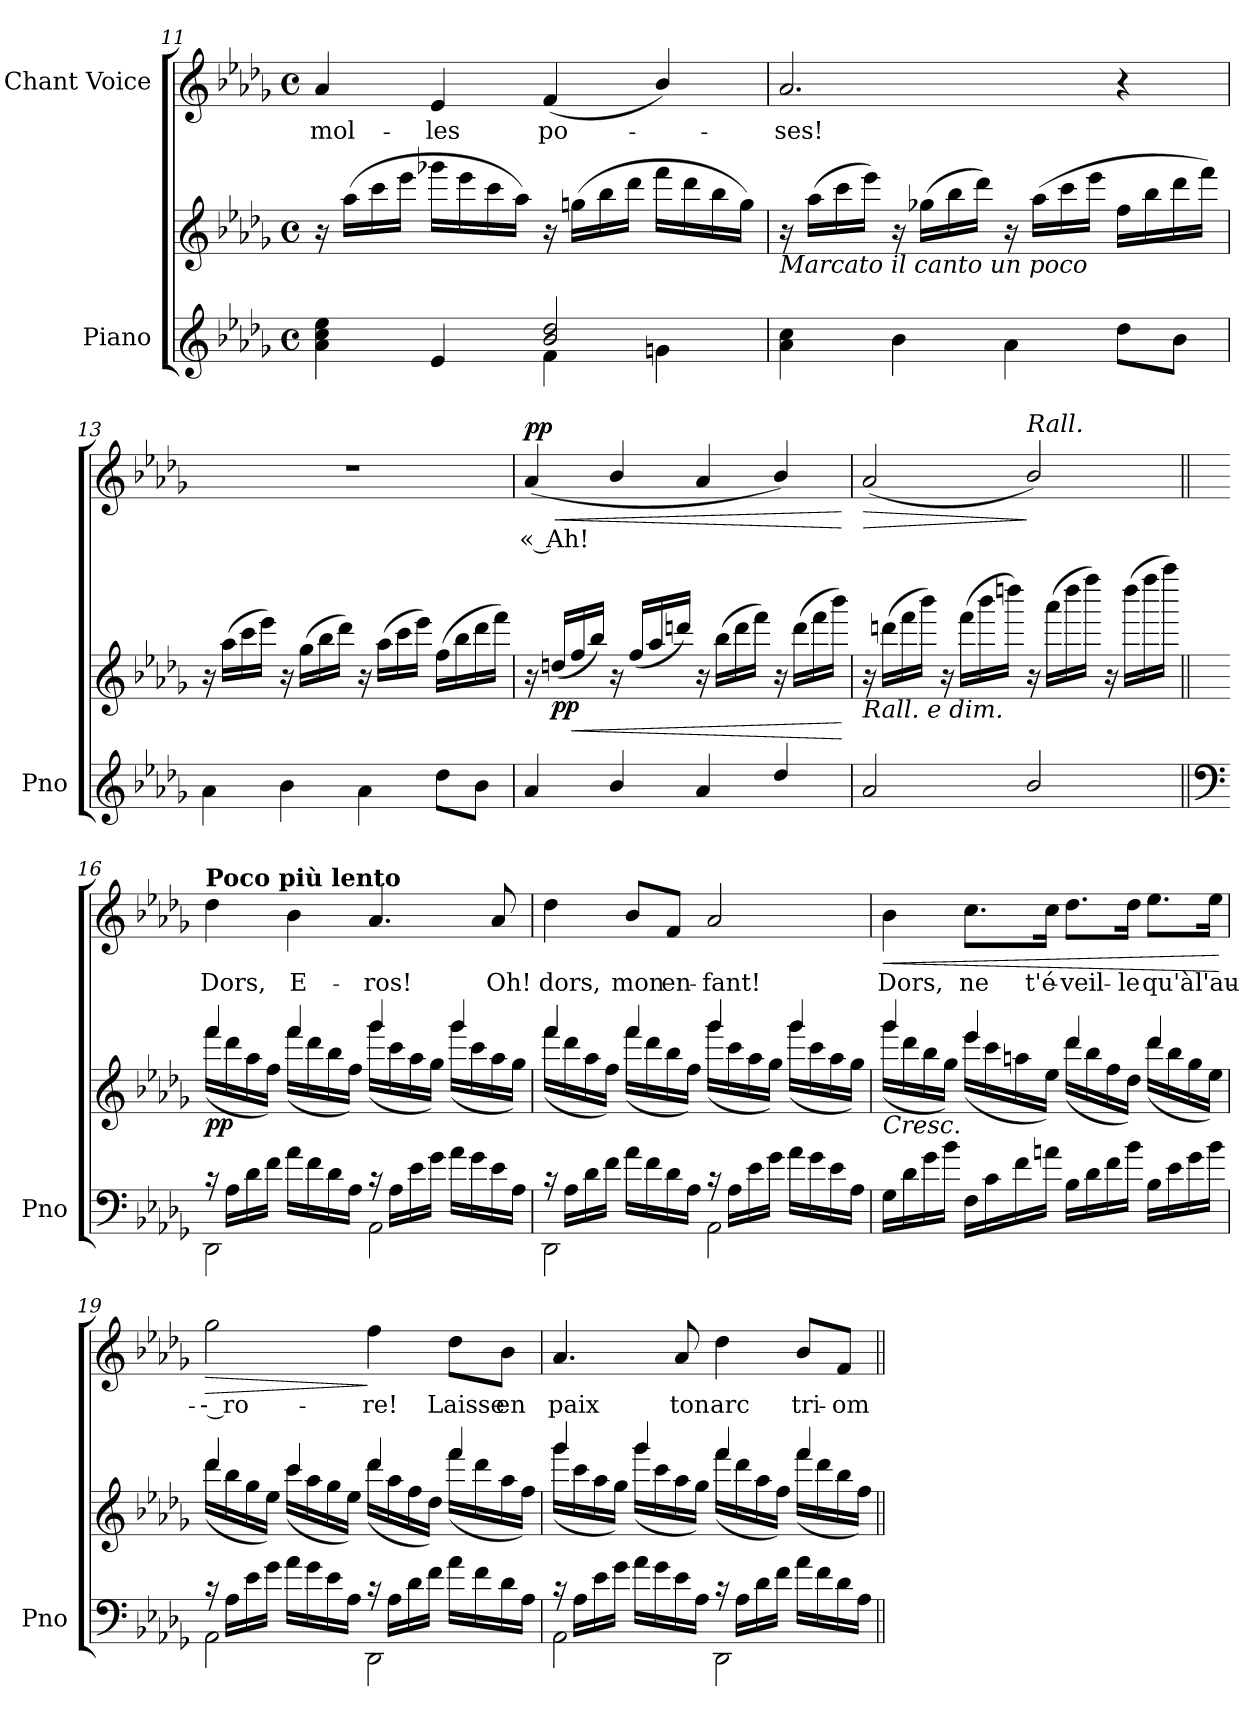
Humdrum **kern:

**kern	**kern	**dynam	**kern	**text	**dynam
*part2	*part2	*part2	*part1	*part1	*part1
*staff3	*staff2	*staff2/3	*staff1	*staff1	*staff1
*I"Piano	*	*	*I"Chant Voice	*	*
*I'Pno	*	*	*	*	*
!!LO:PB:g=z
*clefG2	*clefG2	*	*clefG2	*	*
*k[b-e-a-d-g-]	*k[b-e-a-d-g-]	*	*k[b-e-a-d-g-]	*	*
*M4/4	*M4/4	*	*M4/4	*	*
*met(c)	*met(c)	*	*met(c)	*	*
=11	=11	=11	=11	=11	=11
*^	*	*	*	*	*
!	!	!	!	!	!LO:LY:b	!
4a-\ 4cc\ 4ee-\	2ryy	16r	.	4a-/	mol-	.
.	.	(16aa-\LL	.	.	.	.
.	.	16ccc\	.	.	.	.
.	.	16eee-\JJ	.	.	.	.
!	!	!	!	!	!LO:LY:b	!
4e-/	.	16ggg-X\LL	.	4e-/	-les	.
.	.	16eee-\	.	.	.	.
.	.	16ccc\	.	.	.	.
.	.	16aa-\JJ)	.	.	.	.
!	!	!	!	!	!LO:LY:b	!
4f\	2b-/ 2dd-/	16r	.	(4f/	po-	.
.	.	(16ggn\LL	.	.	.	.
.	.	16bb-\	.	.	.	.
.	.	16ddd-\JJ	.	.	.	.
4gn\	.	16fff\LL	.	4b-/)	.	.
.	.	16ddd-\	.	.	.	.
.	.	16bb-\	.	.	.	.
.	.	16gg\JJ)	.	.	.	.
*v	*v	*	*	*	*	*
=12	=12	=12	=12	=12	=12
!	!LO:TX:b:i:t=Marcato il canto un poco	!	!	!	!
!	!	!	!	!LO:LY:b	!
4a-\ 4cc\	16r	.	2.a-/	-ses!	.
.	(16aa-\LL	.	.	.	.
.	16ccc\	.	.	.	.
.	16eee-\JJ)	.	.	.	.
4b-\	16r	.	.	.	.
.	(16gg-X\LL	.	.	.	.
.	16bb-\	.	.	.	.
.	16ddd-\JJ)	.	.	.	.
4a-\	16r	.	.	.	.
.	(16aa-\LL	.	.	.	.
.	16ccc\	.	.	.	.
.	16eee-\JJ	.	.	.	.
8dd-\L	16ff\LL	.	4r	.	.
.	16bb-\	.	.	.	.
8b-\J	16ddd-\	.	.	.	.
.	16fff\JJ)	.	.	.	.
!!LO:LB:g=z
=13	=13	=13	=13	=13	=13
4a-\	16r	.	1r	.	.
.	(16aa-\LL	.	.	.	.
.	16ccc\	.	.	.	.
.	16eee-\JJ)	.	.	.	.
4b-\	16r	.	.	.	.
.	(16gg-\LL	.	.	.	.
.	16bb-\	.	.	.	.
.	16ddd-\JJ)	.	.	.	.
4a-\	16r	.	.	.	.
.	(16aa-\LL	.	.	.	.
.	16ccc\	.	.	.	.
.	16eee-\JJ)	.	.	.	.
8dd-\L	(16ff\LL	.	.	.	.
.	16bb-\	.	.	.	.
8b-\J	16ddd-\	.	.	.	.
.	16fff\JJ)	.	.	.	.
=14	=14	=14	=14	=14	=14
!	!	!	!	!LO:LY:b	!LO:HP:b
!	!	!	!	!	!LO:DY:n=1:a
4a-/	16r	.	(<4a-/	« Ah!	< pp
!	!	!LO:DY:b	!	!	!
.	(16ddn/LL	pp	.	.	.
!	!	!LO:HP:b	!	!	!
.	16ff/	<	.	.	.
.	16bb-/JJ)	.	.	.	.
4b-/	16r	.	4b-/	.	.
.	(16ff/LL	.	.	.	.
.	16aa-/	.	.	.	.
.	16dddn/JJ)	.	.	.	.
4a-/	16r	.	4a-/	.	.
.	(16bb-\LL	.	.	.	.
.	16ddd\	.	.	.	.
.	16fff\JJ)	.	.	.	.
4dd-/	16r	.	4b-/)	.	.
.	(16ddd\LL	.	.	.	.
.	16fff\	.	.	.	.
.	16bbb-\JJ)	.	.	.	.
.	.	[	.	.	[
!!LO:PB:g=z
=15	=15	=15	=15	=15	=15
!	!LO:TX:b:i:t=Rall.  e  dim.	!	!	!	!
!	!	!	!	!	!LO:HP:b
2a-/	16r	.	(2a-/	.	>
.	(16dddn\LL	.	.	.	.
.	16fff\	.	.	.	.
.	16bbb-\JJ)	.	.	.	.
.	16r	.	.	.	.
.	(16fff\LL	.	.	.	.
.	16bbb-\	.	.	.	.
.	16ddddn\JJ)	.	.	.	.
!	!	!	!LO:TX:a:i:t=Rall.	!	!
2b-/	16r	.	2b-/)	.	]
.	(16aaa-\LL	.	.	.	.
.	16dddd\	.	.	.	.
.	16ffff\JJ)	.	.	.	.
.	16r	.	.	.	.
.	(16dddd\LL	.	.	.	.
.	16ffff\	.	.	.	.
.	16aaaa-\JJ)	.	.	.	.
!!LO:LB:g=z
=16||	=16||	=16||	=16||	=16||	=16||
*clefF4	*	*	*	*	*
*^	*^	*	*	*	*
!	!	!	!	!	!LO:TX:a:B:t=Poco più lento	!	!
!	!	!	!	!LO:DY:b	!	!LO:LY:b	!
16r	2DD-\	4fff/	(>16fff\LL	pp	4dd-\	Dors,	.
16A-\LL	.	.	16ddd-\	.	.	.	.
16d-\	.	.	16aa-\	.	.	.	.
16f\JJ	.	.	16ff\JJ)	.	.	.	.
!	!	!	!	!	!	!LO:LY:b	!
16a-\LL	.	4fff/	(>16fff\LL	.	4b-\	E-	.
16f\	.	.	16ddd-\	.	.	.	.
16d-\	.	.	16bb-\	.	.	.	.
16A-\JJ	.	.	16ff\JJ)	.	.	.	.
!	!	!	!	!	!	!LO:LY:b	!
16r	2AA-\	4ggg-/	(>16ggg-\LL	.	4.a-/	-ros!	.
16A-\LL	.	.	16ccc\	.	.	.	.
16e-\	.	.	16aa-\	.	.	.	.
16g-\JJ	.	.	16gg-\JJ)	.	.	.	.
16a-\LL	.	4ggg-/	(>16ggg-\LL	.	.	.	.
16g-\	.	.	16ccc\	.	.	.	.
!	!	!	!	!	!	!LO:LY:b	!
16e-\	.	.	16aa-\	.	8a-/	Oh!	.
16A-\JJ	.	.	16gg-\JJ)	.	.	.	.
!!LO:LB:g=z
=17	=17	=17	=17	=17	=17	=17	=17
!	!	!	!	!	!	!LO:LY:b	!
16r	2DD-\	4fff/	(>16fff\LL	.	4dd-\	dors,	.
16A-\LL	.	.	16ddd-\	.	.	.	.
16d-\	.	.	16aa-\	.	.	.	.
16f\JJ	.	.	16ff\JJ)	.	.	.	.
!	!	!	!	!	!	!LO:LY:b	!
16a-\LL	.	4fff/	(>16fff\LL	.	8b-/L	mon	.
16f\	.	.	16ddd-\	.	.	.	.
!	!	!	!	!	!	!LO:LY:b	!
16d-\	.	.	16bb-\	.	8f/J	en-	.
16A-\JJ	.	.	16ff\JJ)	.	.	.	.
!	!	!	!	!	!	!LO:LY:b	!
16r	2AA-\	4ggg-/	(>16ggg-\LL	.	2a-/	-fant!	.
16A-\LL	.	.	16ccc\	.	.	.	.
16e-\	.	.	16aa-\	.	.	.	.
16g-\JJ	.	.	16gg-\JJ)	.	.	.	.
16a-\LL	.	4ggg-/	(>16ggg-\LL	.	.	.	.
16g-\	.	.	16ccc\	.	.	.	.
16e-\	.	.	16aa-\	.	.	.	.
16A-\JJ	.	.	16gg-\JJ)	.	.	.	.
*v	*v	*	*	*	*	*	*
=18	=18	=18	=18	=18	=18	=18
!	!LO:TX:b:i:t=Cresc.	!	!	!	!	!
!	!	!	!	!	!LO:LY:b	!LO:HP:b
16G-\LL	4ggg-/	(>16ggg-\LL	.	4b-\	Dors,	<
16d-\	.	16ddd-\	.	.	.	.
16g-\	.	16bb-\	.	.	.	.
16b-\JJ	.	16gg-\JJ)	.	.	.	.
!	!	!	!	!	!LO:LY:b	!
16F\LL	4eee-/	(>16eee-\LL	.	8.cc\L	ne	.
16c\	.	16ccc\	.	.	.	.
16f\	.	16aan\	.	.	.	.
!	!	!	!	!	!LO:LY:b	!
16an\JJ	.	16ee-\JJ)	.	16cc\Jk	t'é-	.
!	!	!	!	!	!LO:LY:b	!
16B-\LL	4ddd-/	(>16ddd-\LL	.	8.dd-\L	-veil-	.
16d-\	.	16bb-\	.	.	.	.
16f\	.	16ff\	.	.	.	.
!	!	!	!	!	!LO:LY:b	!
16b-\JJ	.	16dd-\JJ)	.	16dd-\Jk	-le	.
!	!	!	!	!	!LO:LY:b	!
16B-\LL	4ddd-/	(>16ddd-\LL	.	8.ee-\L	qu'à	.
16e-\	.	16bb-\	.	.	.	.
16g-\	.	16gg-\	.	.	.	.
!	!	!	!	!	!LO:LY:b	!
16b-\JJ	.	16ee-\JJ)	.	16ee-\Jk	l'au-	.
*	*v	*v	*	*	*	*
.	.	.	.	.	[
!!LO:LB:g=z
=19	=19	=19	=19	=19	=19
*^	*^	*	*	*	*
!	!	!	!	!	!	!LO:LY:b	!LO:HP:b
16r	2AA-\	4ddd-/	(>16ddd-\LL	.	2gg-\	-- ro-	>
16A-\LL	.	.	16bb-\	.	.	.	.
16e-\	.	.	16gg-\	.	.	.	.
16g-\JJ	.	.	16ee-\JJ)	.	.	.	.
16a-\LL	.	4ccc/	(>16ccc\LL	.	.	.	.
16g-\	.	.	16aa-\	.	.	.	.
16e-\	.	.	16gg-\	.	.	.	.
16A-\JJ	.	.	16ee-\JJ)	.	.	.	.
!	!	!	!	!	!	!LO:LY:b	!
16r	2DD-\	4ddd-/	(>16ddd-\LL	.	4ff\	-re!	]
16A-\LL	.	.	16aa-\	.	.	.	.
16d-\	.	.	16ff\	.	.	.	.
16f\JJ	.	.	16dd-\JJ)	.	.	.	.
!	!	!	!	!	!	!LO:LY:b	!
16a-\LL	.	4fff/	(>16fff\LL	.	8dd-\L	Laisse	.
16f\	.	.	16ddd-\	.	.	.	.
!	!	!	!	!	!	!LO:LY:b	!
16d-\	.	.	16aa-\	.	8b-\J	en	.
16A-\JJ	.	.	16ff\JJ)	.	.	.	.
!!LO:PB:g=z
=20	=20	=20	=20	=20	=20	=20	=20
!	!	!	!	!	!	!LO:LY:b	!
16r	2AA-\	4ggg-/	(>16ggg-\LL	.	4.a-/	paix	.
16A-\LL	.	.	16ccc\	.	.	.	.
16e-\	.	.	16aa-\	.	.	.	.
16g-\JJ	.	.	16gg-\JJ)	.	.	.	.
16a-\LL	.	4ggg-/	(>16ggg-\LL	.	.	.	.
16g-\	.	.	16ccc\	.	.	.	.
!	!	!	!	!	!	!LO:LY:b	!
16e-\	.	.	16aa-\	.	8a-/	ton	.
16A-\JJ	.	.	16gg-\JJ)	.	.	.	.
!	!	!	!	!	!	!LO:LY:b	!
16r	2DD-\	4fff/	(>16fff\LL	.	4dd-\	arc	.
16A-\LL	.	.	16ddd-\	.	.	.	.
16d-\	.	.	16aa-\	.	.	.	.
16f\JJ	.	.	16ff\JJ)	.	.	.	.
!	!	!	!	!	!	!LO:LY:b	!
16a-\LL	.	4fff/	(>16fff\LL	.	8b-/L	tri-	.
16f\	.	.	16ddd-\	.	.	.	.
!	!	!	!	!	!	!LO:LY:b	!
16d-\	.	.	16bb-\	.	8f/J	-om-	.
16A-\JJ	.	.	16ff\JJ)	.	.	.	.
*v	*v	*	*	*	*	*	*
*	*v	*v	*	*	*	*
=||	=||	=||	=||	=||	=||
*-	*-	*-	*-	*-	*-
